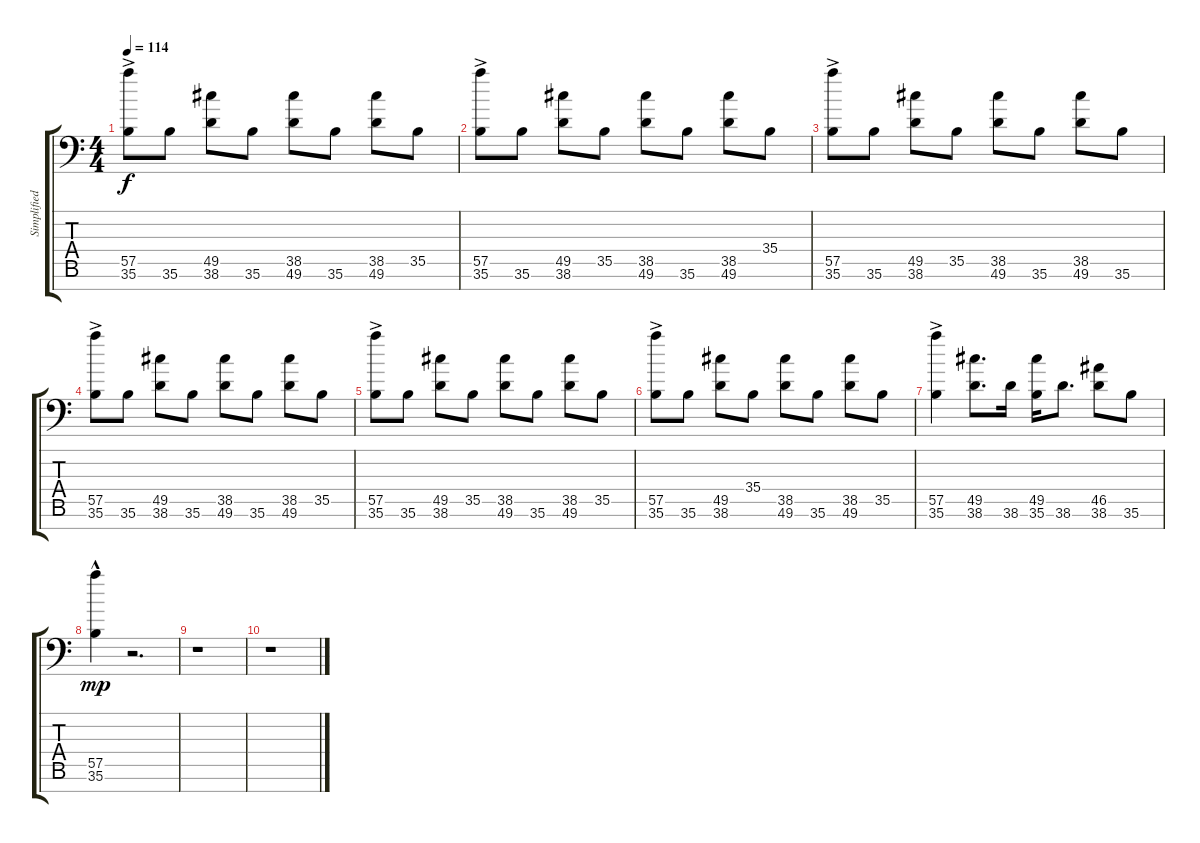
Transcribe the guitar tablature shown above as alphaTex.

\track ("Simplified Drums" "Simplified") {instrument acousticgrandpiano}
\staff {score tabs}
\tuning (C-1 C-1 C-1 C-1 C-1 C-1 C-1) {hide}
\ts (4 4)
\tempo 114
\clef f4
\ks c
(57.5{ac} 35.6).8{dy f} 35.6.8 (49.5 38.6).8 35.6.8 (38.5 49.6).8 35.6.8 (38.5 49.6).8 35.5.8 |
(57.5{ac} 35.6).8 35.6.8 (49.5 38.6).8 35.5.8 (38.5 49.6).8 35.6.8 (38.5 49.6).8 35.4.8 |
(57.5{ac} 35.6).8 35.6.8 (49.5 38.6).8 35.5.8 (38.5 49.6).8 35.6.8 (38.5 49.6).8 35.6.8 |
(57.5{ac} 35.6).8 35.6.8 (49.5 38.6).8 35.6.8 (38.5 49.6).8 35.6.8 (38.5 49.6).8 35.5.8 |
(57.5{ac} 35.6).8 35.6.8 (49.5 38.6).8 35.5.8 (38.5 49.6).8 35.6.8 (38.5 49.6).8 35.5.8 |
(57.5{ac} 35.6).8 35.6.8 (49.5 38.6).8 35.4.8 (38.5 49.6).8 35.6.8 (38.5 49.6).8 35.5.8 |
(57.5{ac} 35.6).4 (49.5 38.6).8{d} 38.6.16 (49.5 35.6).16 38.6.8{d} (46.5 38.6).8 35.6.8 |
(57.5{hac} 35.6{hac}).4{dy mp} r.2{d} |
r.1 |
r.1
